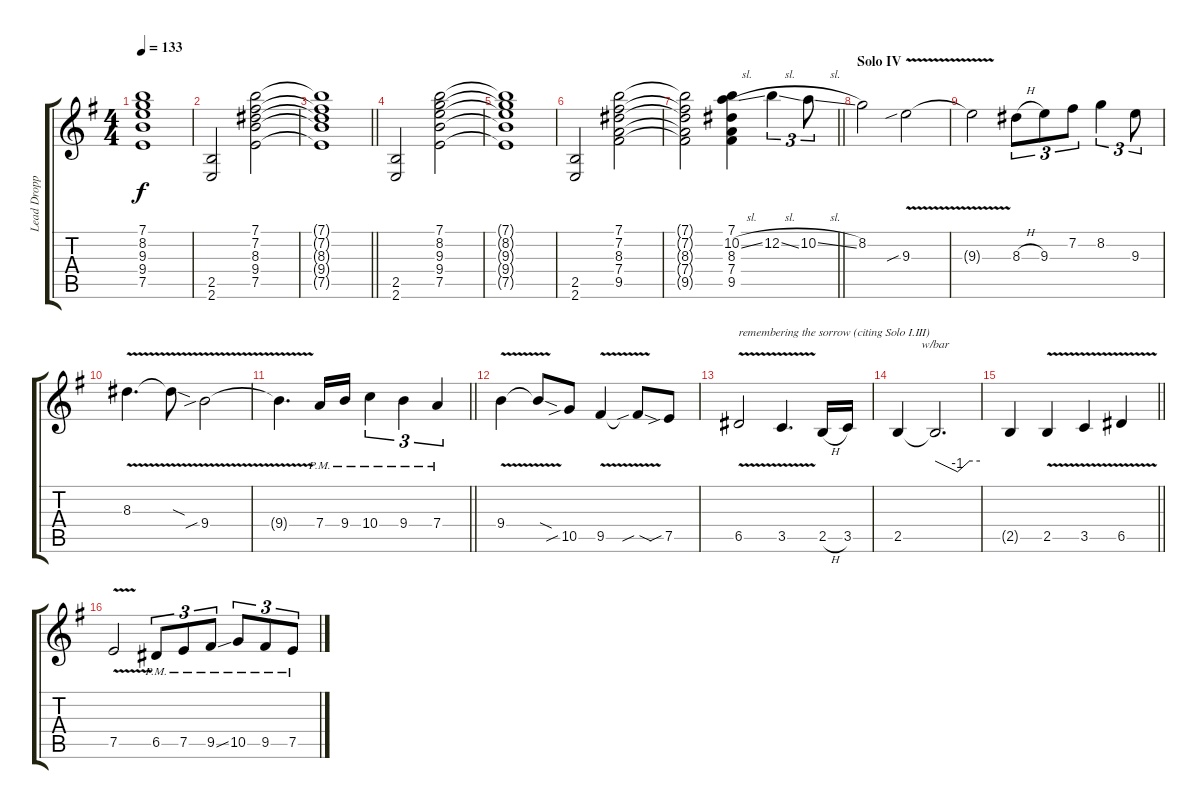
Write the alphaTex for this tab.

\track ("Lead Dropped D " "Lead Dropp") {instrument distortionguitar}
\staff {score tabs}
\tuning (E4 B3 G3 D3 A2 D2) {hide}
\ts (4 4)
\tempo 133
\clef g2
\ks eminor
(7.1{t} 8.2{t} 9.3{t} 9.4{t} 7.5{t}).1{dy f} |
(2.5 2.6).2 (7.1 7.2 8.3 9.4 7.5).2 |
\barLineRight lightlight
(7.1{t} 7.2{t} 8.3{t} 9.4{t} 7.5{t}).1 |
(2.5 2.6).2 (7.1 8.2 9.3 9.4 7.5).2 |
(7.1{t} 8.2{t} 9.3{t} 9.4{t} 7.5{t}).1 |
(2.5 2.6).2 (7.1 7.2 8.3 7.4 9.5).2 |
\barLineRight lightlight
(7.1{t} 7.2{t} 8.3{t} 7.4{t} 9.5{t}).2 (7.1 10.2{sl} 8.3 7.4 9.5).4{balance 8} 12.2{sl}.4{tu (3 2)} 10.2{sl}.8{tu (3 2)} |
\section ("" "Solo IV")
8.2.2{instrument overdrivenguitar} 9.3{v sib}.2 |
9.3{t}.2 8.3{h}.8{tu (3 2)} 9.3.8{tu (3 2)} 7.2.8{tu (3 2)} 8.2.4{tu (3 2)} 9.3.8{tu (3 2)} |
8.3{v}.4{d} 8.3{sod t}.8 9.4{v sib}.2 |
\barLineRight lightlight
9.4{t}.4{d} 7.4{pm}.16 9.4{pm}.16 10.4{pm}.4{tu (3 2)} 9.4{pm}.4{tu (3 2)} 7.4{pm}.4{tu (3 2)} |
9.4{v}.4 9.4{sod t}.8 10.5{sib}.8 9.5{v}.4 9.5{sib sod t}.8 7.5{sib}.8 |
6.5{v}.2{txt "remembering the sorrow (citing Solo I.III)"} 3.5{v}.4{d} 2.5{h}.16 3.5.16 |
2.5.4 2.5{t}.2{d tbe (custom default 0 0 30 -4 46 0 60 0)} |
\barLineRight lightlight
2.5{t}.4 2.5{v}.4 3.5{v}.4 6.5{v}.4 |
7.5{v}.2 6.5{pm}.8{tu (3 2)} 7.5{pm}.8{tu (3 2)} 9.5{ss pm}.8{tu (3 2)} 10.5{pm}.8{tu (3 2)} 9.5{pm}.8{tu (3 2)} 7.5{pm}.8{tu (3 2)}
